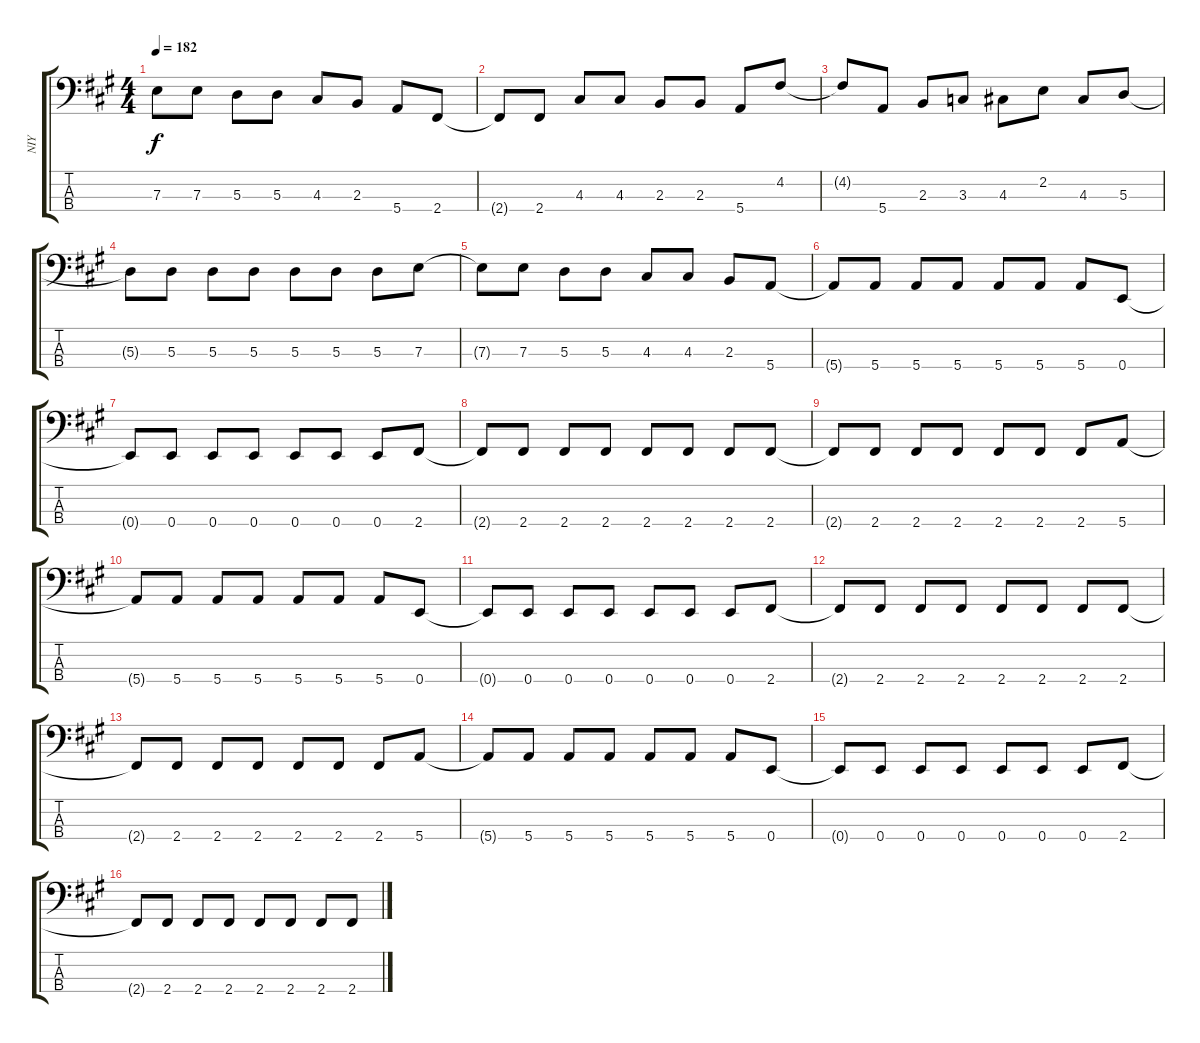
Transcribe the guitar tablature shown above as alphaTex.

\track ("NIY" "NIY") {instrument electricbasspick}
\staff {score tabs}
\tuning (G2 D2 A1 E1) {hide}
\ts (4 4)
\tempo 182
\clef f4
\ks a
7.3{t}.8{dy f} 7.3.8 5.3.8 5.3.8 4.3.8 2.3.8 5.4.8 2.4.8 |
2.4{t}.8 2.4.8 4.3.8 4.3.8 2.3.8 2.3.8 5.4.8 4.2.8 |
4.2{t}.8 5.4.8 2.3.8 3.3.8 4.3.8 2.2.8 4.3.8 5.3.8 |
5.3{t}.8 5.3.8 5.3.8 5.3.8 5.3.8 5.3.8 5.3.8 7.3.8 |
7.3{t}.8 7.3.8 5.3.8 5.3.8 4.3.8 4.3.8 2.3.8 5.4.8 |
5.4{t}.8 5.4.8 5.4.8 5.4.8 5.4.8 5.4.8 5.4.8 0.4.8 |
0.4{t}.8 0.4.8 0.4.8 0.4.8 0.4.8 0.4.8 0.4.8 2.4.8 |
2.4{t}.8 2.4.8 2.4.8 2.4.8 2.4.8 2.4.8 2.4.8 2.4.8 |
2.4{t}.8 2.4.8 2.4.8 2.4.8 2.4.8 2.4.8 2.4.8 5.4.8 |
5.4{t}.8 5.4.8 5.4.8 5.4.8 5.4.8 5.4.8 5.4.8 0.4.8 |
0.4{t}.8 0.4.8 0.4.8 0.4.8 0.4.8 0.4.8 0.4.8 2.4.8 |
2.4{t}.8 2.4.8 2.4.8 2.4.8 2.4.8 2.4.8 2.4.8 2.4.8 |
2.4{t}.8 2.4.8 2.4.8 2.4.8 2.4.8 2.4.8 2.4.8 5.4.8 |
5.4{t}.8 5.4.8 5.4.8 5.4.8 5.4.8 5.4.8 5.4.8 0.4.8 |
0.4{t}.8 0.4.8 0.4.8 0.4.8 0.4.8 0.4.8 0.4.8 2.4.8 |
2.4{t}.8 2.4.8 2.4.8 2.4.8 2.4.8 2.4.8 2.4.8 2.4.8
